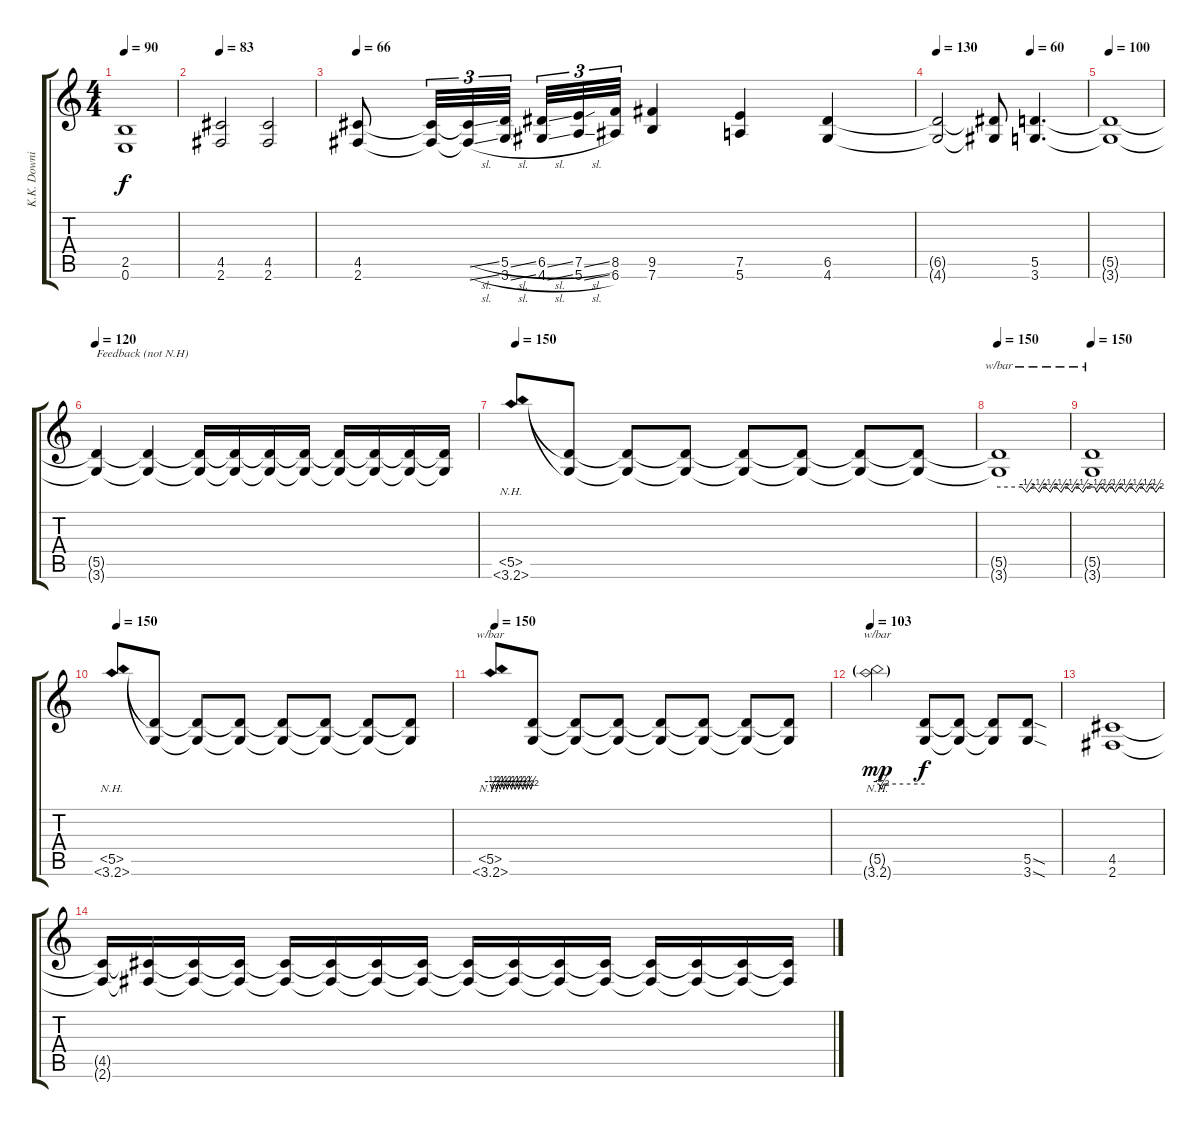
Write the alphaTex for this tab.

\track ("K.K. Downing" "K.K. Downi") {instrument distortionguitar}
\staff {score tabs}
\tuning (E4 B3 G3 D3 A2 E2) {hide}
\ts (4 4)
\tempo 90
\clef g2
\ks c
(2.5{t} 0.6{t}).1{dy f} |
\tempo 83
(4.5 2.6).2 (4.5 2.6).2 |
\tempo 66
(4.5 2.6).8 (4.5{t} 2.6{t}).32{tu (3 2)} (4.5{sl t} 2.6{sl t}).32{tu (3 2)} (5.5{sl} 3.6{sl}).32{tu (3 2) beam splitsecondary} (6.5{sl} 4.6{sl}).32{tu (3 2)} (7.5{sl} 5.6{sl}).32{tu (3 2)} (8.5 6.6).32{tu (3 2)} (9.5 7.6).4 (7.5 5.6).4 (6.5 4.6).4 |
\tempo 130
\tempo (60 0.625)
(6.5{t} 4.6{t}).2 (6.5{t} 4.6{t}).8 (5.5 3.6).4{d} |
\tempo 100
(5.5{t} 3.6{t}).1 |
\tempo 120
(5.5{t} 3.6{t}).4{txt "Feedback (not N.H)"} (5.5{t} 3.6{t}).4 (5.5{t} 3.6{t}).16{volume 14} (5.5{t} 3.6{t}).16{volume 13} (5.5{t} 3.6{t}).16{volume 12} (5.5{t} 3.6{t}).16{volume 11} (5.5{t} 3.6{t}).16{volume 10} (5.5{t} 3.6{t}).16{volume 8} (5.5{t} 3.6{t}).16{volume 8} (5.5{t} 3.6{t}).16{volume 7} |
\tempo 150
(5.5{nh} 3.6{nh}).8{volume 7 instrument guitarharmonics} (5.5{t} 3.6{t}).8{volume 7} (5.5{t} 3.6{t}).8{volume 8} (5.5{t} 3.6{t}).8{volume 10} (5.5{t} 3.6{t}).8{volume 12} (5.5{t} 3.6{t}).8{volume 14} (5.5{t} 3.6{t}).8{volume 14} (5.5{t} 3.6{t}).8{volume 14} |
\tempo 150
(5.5{t} 3.6{t}).1{tbe (custom default 0 0 15 0 18 -2 21 0 23 0 26 -2 28 0 30 0 33 -2 35 0 37 0 40 -2 42 0 44 0 47 -2 49 0 51 0 54 -2 56 0 60 0) volume 15} |
\tempo 150
(5.5{t} 3.6{t}).1{tbe (custom default 0 0 2 0 4 -2 7 0 9 0 12 -2 15 0 17 0 20 -2 23 0 25 0 29 -2 32 0 34 0 38 -2 41 0 43 0 47 -2 50 0 52 0 55 -2 58 0 60 0) volume 16} |
\tempo 150
(5.5{nh} 3.6{nh}).8{volume 5 instrument guitarharmonics} (5.5{t} 3.6{t}).8{volume 7} (5.5{t} 3.6{t}).8{volume 8} (5.5{t} 3.6{t}).8 (5.5{t} 3.6{t}).8 (5.5{t} 3.6{t}).8 (5.5{t} 3.6{t}).8 (5.5{t} 3.6{t}).8 |
\tempo 150
(5.5{nh} 3.6{nh}).8{tbe (custom default 0 0 3 -2 6 0 9 -2 12 0 14 -2 17 0 19 -2 22 0 24 -2 27 0 30 -2 32 0 35 -2 38 0 40 -2 43 0 46 -2 49 0 51 -2 54 0 57 -2 60 0) volume 5 instrument guitarharmonics} (5.5{t} 3.6{t}).8{volume 6} (5.5{t} 3.6{t}).8{volume 7} (5.5{t} 3.6{t}).8{volume 8} (5.5{t} 3.6{t}).8{volume 9} (5.5{t} 3.6{t}).8{volume 10} (5.5{t} 3.6{t}).8{volume 11} (5.5{t} 3.6{t}).8{volume 11} |
\tempo 103
(5.5{nh g} 3.6{nh g}).2{tbe (custom default 0 0 2 0 5 -2 8 0 10 0 60 0) dy mp volume 11} (5.5{t} 3.6{t}).8{dy f volume 12} (5.5{t} 3.6{t}).8{volume 14} (5.5{t} 3.6{t}).8{volume 16} (5.5{sod} 3.6{sod}).8{volume 14 instrument guitarfretnoise} |
(4.5 2.6).1{volume 14 instrument distortionguitar} |
(4.5{t} 2.6{t}).16 (4.5{t} 2.6{t}).16 (4.5{t} 2.6{t}).16{volume 13} (4.5{t} 2.6{t}).16{volume 12} (4.5{t} 2.6{t}).16{volume 11} (4.5{t} 2.6{t}).16{volume 10} (4.5{t} 2.6{t}).16{volume 9} (4.5{t} 2.6{t}).16{volume 8} (4.5{t} 2.6{t}).16{volume 7} (4.5{t} 2.6{t}).16{volume 6} (4.5{t} 2.6{t}).16{volume 5} (4.5{t} 2.6{t}).16{volume 4} (4.5{t} 2.6{t}).16{volume 3} (4.5{t} 2.6{t}).16{volume 2} (4.5{t} 2.6{t}).16{volume 1} (4.5{t} 2.6{t}).16{volume 0}
